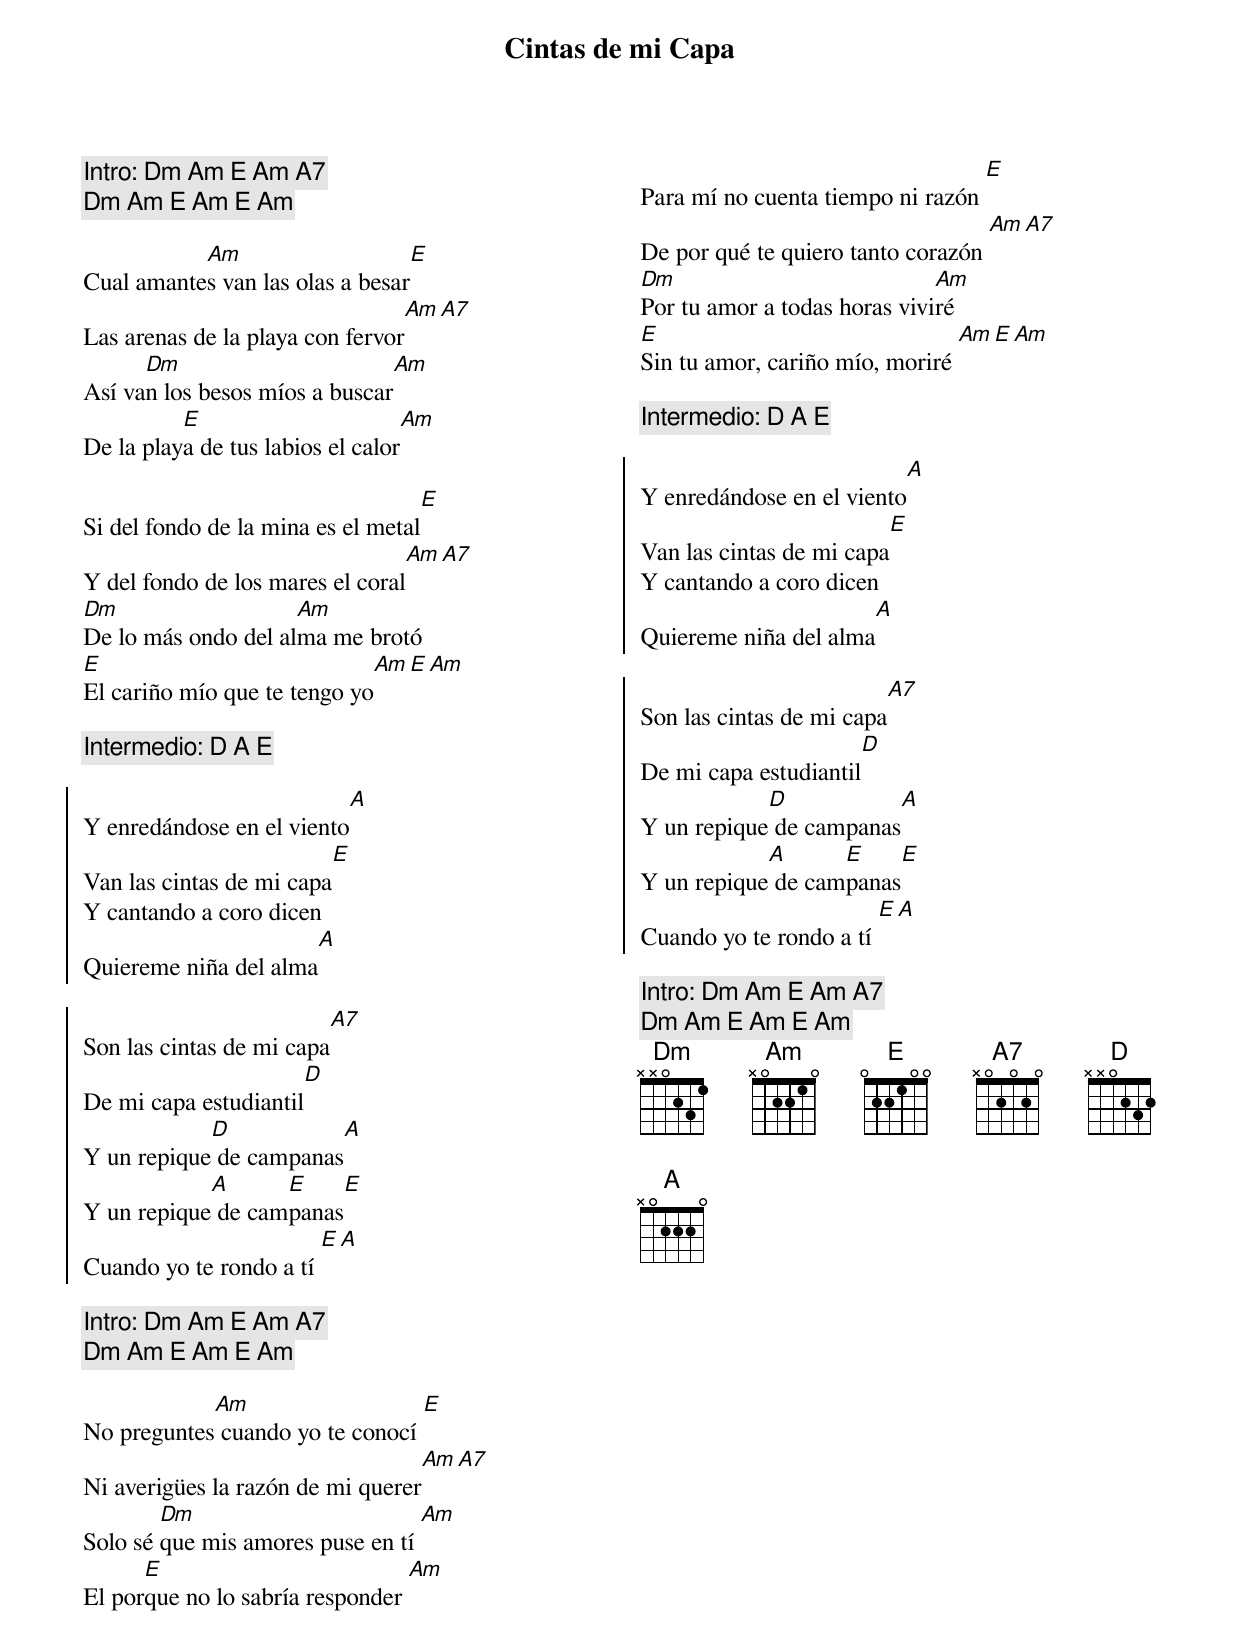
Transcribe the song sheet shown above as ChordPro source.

{title: Cintas de mi Capa}
{columns: 2}
{Define: E7 frets 0 2 0 1 0 0}
{comment: Intro: [Dm] [Am] [E] [Am] [A7] }
{comment: [Dm] [Am] [E] [Am] [E] [Am]}

{start_of_verse}
Cual amante[Am]s van las olas a besar[E]
Las arenas de la playa con fervor[Am][A7]
Así va[Dm]n los besos míos a buscar[Am]
De la play[E]a de tus labios el calor[Am]
{end_of_verse}

{start_of_verse}
Si del fondo de la mina es el metal[E]
Y del fondo de los mares el coral[Am][A7]
[Dm]De lo más ondo del al[Am]ma me brotó
[E]El cariño mío que te tengo yo[Am][E][Am]
{end_of_verse}

{comment: Intermedio: [D] [A] [E]}

{start_of_chorus}
Y enredándose en el viento[A]
Van las cintas de mi capa[E]
Y cantando a coro dicen
Quiereme niña del alma[A]

Son las cintas de mi capa[A7]
De mi capa estudiantil[D]
Y un repique[D] de campanas[A]
Y un repique[A] de cam[E]panas[E]
Cuando yo te rondo a tí [E][A]
{end_of_chorus}

{comment: Intro: [Dm] [Am] [E] [Am] [A7] }
{comment: [Dm] [Am] [E] [Am] [E] [Am]}

{start_of_verse}
No preguntes[Am] cuando yo te conocí [E]
Ni averigües la razón de mi querer[Am][A7]
Solo sé [Dm]que mis amores puse en tí [Am]
El por[E]que no lo sabría responder [Am]
{end_of_verse}

{start_of_verse}
Para mí no cuenta tiempo ni razón [E]
De por qué te quiero tanto corazón [Am][A7]
[Dm]Por tu amor a todas horas vivi[Am]ré
[E]Sin tu amor, cariño mío, moriré [Am][E][Am]
{end_of_verse}

{comment: Intermedio: [D] [A] [E]}

{start_of_chorus}
Y enredándose en el viento[A]
Van las cintas de mi capa[E]
Y cantando a coro dicen
Quiereme niña del alma[A]

Son las cintas de mi capa[A7]
De mi capa estudiantil[D]
Y un repique[D] de campanas[A]
Y un repique[A] de cam[E]panas[E]
Cuando yo te rondo a tí [E][A]
{end_of_chorus}

{comment: Intro: [Dm] [Am] [E] [Am] [A7] }
{comment: [Dm] [Am] [E] [Am] [E] [Am]}
